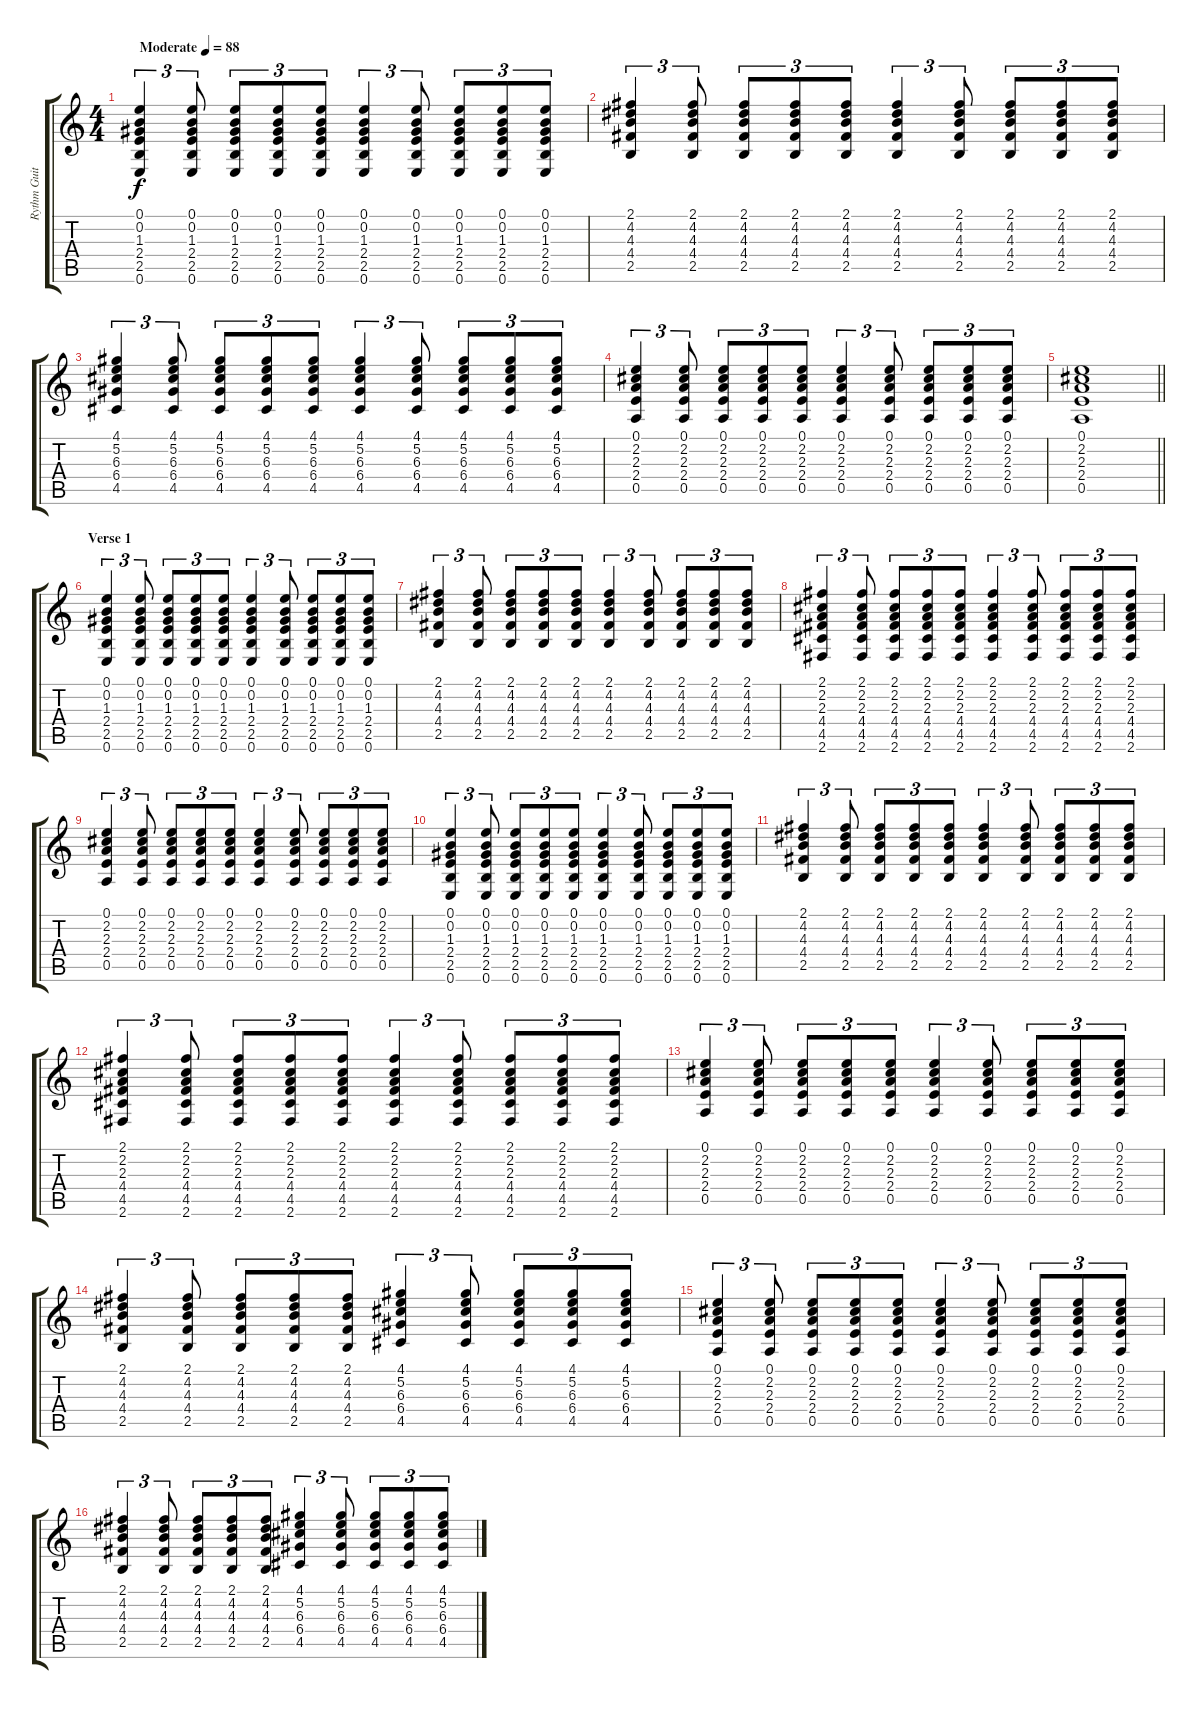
\track ("Rythm Guitar" "Rythm Guit") {instrument acousticguitarsteel}
\staff {score tabs}
\tuning (E4 B3 G3 D3 A2 E2) {hide}
\ts (4 4)
\tempo (88 "Moderate")
\clef g2
\ks c
(0.1 0.2 1.3 2.4 2.5 0.6).4{tu (3 2) dy f instrument acousticguitarsteel} (0.1 0.2 1.3 2.4 2.5 0.6).8{tu (3 2)} (0.1 0.2 1.3 2.4 2.5 0.6).8{tu (3 2)} (0.1 0.2 1.3 2.4 2.5 0.6).8{tu (3 2)} (0.1 0.2 1.3 2.4 2.5 0.6).8{tu (3 2)} (0.1 0.2 1.3 2.4 2.5 0.6).4{tu (3 2)} (0.1 0.2 1.3 2.4 2.5 0.6).8{tu (3 2)} (0.1 0.2 1.3 2.4 2.5 0.6).8{tu (3 2)} (0.1 0.2 1.3 2.4 2.5 0.6).8{tu (3 2)} (0.1 0.2 1.3 2.4 2.5 0.6).8{tu (3 2)} |
(2.1 4.2 4.3 4.4 2.5).4{tu (3 2)} (2.1 4.2 4.3 4.4 2.5).8{tu (3 2)} (2.1 4.2 4.3 4.4 2.5).8{tu (3 2)} (2.1 4.2 4.3 4.4 2.5).8{tu (3 2)} (2.1 4.2 4.3 4.4 2.5).8{tu (3 2)} (2.1 4.2 4.3 4.4 2.5).4{tu (3 2)} (2.1 4.2 4.3 4.4 2.5).8{tu (3 2)} (2.1 4.2 4.3 4.4 2.5).8{tu (3 2)} (2.1 4.2 4.3 4.4 2.5).8{tu (3 2)} (2.1 4.2 4.3 4.4 2.5).8{tu (3 2)} |
(4.1 5.2 6.3 6.4 4.5).4{tu (3 2)} (4.1 5.2 6.3 6.4 4.5).8{tu (3 2)} (4.1 5.2 6.3 6.4 4.5).8{tu (3 2)} (4.1 5.2 6.3 6.4 4.5).8{tu (3 2)} (4.1 5.2 6.3 6.4 4.5).8{tu (3 2)} (4.1 5.2 6.3 6.4 4.5).4{tu (3 2)} (4.1 5.2 6.3 6.4 4.5).8{tu (3 2)} (4.1 5.2 6.3 6.4 4.5).8{tu (3 2)} (4.1 5.2 6.3 6.4 4.5).8{tu (3 2)} (4.1 5.2 6.3 6.4 4.5).8{tu (3 2)} |
(0.1 2.2 2.3 2.4 0.5).4{tu (3 2)} (0.1 2.2 2.3 2.4 0.5).8{tu (3 2)} (0.1 2.2 2.3 2.4 0.5).8{tu (3 2)} (0.1 2.2 2.3 2.4 0.5).8{tu (3 2)} (0.1 2.2 2.3 2.4 0.5).8{tu (3 2)} (0.1 2.2 2.3 2.4 0.5).4{tu (3 2)} (0.1 2.2 2.3 2.4 0.5).8{tu (3 2)} (0.1 2.2 2.3 2.4 0.5).8{tu (3 2)} (0.1 2.2 2.3 2.4 0.5).8{tu (3 2)} (0.1 2.2 2.3 2.4 0.5).8{tu (3 2)} |
\barLineRight lightlight
(0.1 2.2 2.3 2.4 0.5).1 |
\section ("" "Verse 1")
(0.1 0.2 1.3 2.4 2.5 0.6).4{tu (3 2)} (0.1 0.2 1.3 2.4 2.5 0.6).8{tu (3 2)} (0.1 0.2 1.3 2.4 2.5 0.6).8{tu (3 2)} (0.1 0.2 1.3 2.4 2.5 0.6).8{tu (3 2)} (0.1 0.2 1.3 2.4 2.5 0.6).8{tu (3 2)} (0.1 0.2 1.3 2.4 2.5 0.6).4{tu (3 2)} (0.1 0.2 1.3 2.4 2.5 0.6).8{tu (3 2)} (0.1 0.2 1.3 2.4 2.5 0.6).8{tu (3 2)} (0.1 0.2 1.3 2.4 2.5 0.6).8{tu (3 2)} (0.1 0.2 1.3 2.4 2.5 0.6).8{tu (3 2)} |
(2.1 4.2 4.3 4.4 2.5).4{tu (3 2)} (2.1 4.2 4.3 4.4 2.5).8{tu (3 2)} (2.1 4.2 4.3 4.4 2.5).8{tu (3 2)} (2.1 4.2 4.3 4.4 2.5).8{tu (3 2)} (2.1 4.2 4.3 4.4 2.5).8{tu (3 2)} (2.1 4.2 4.3 4.4 2.5).4{tu (3 2)} (2.1 4.2 4.3 4.4 2.5).8{tu (3 2)} (2.1 4.2 4.3 4.4 2.5).8{tu (3 2)} (2.1 4.2 4.3 4.4 2.5).8{tu (3 2)} (2.1 4.2 4.3 4.4 2.5).8{tu (3 2)} |
(2.1 2.2 2.3 4.4 4.5 2.6).4{tu (3 2)} (2.1 2.2 2.3 4.4 4.5 2.6).8{tu (3 2)} (2.1 2.2 2.3 4.4 4.5 2.6).8{tu (3 2)} (2.1 2.2 2.3 4.4 4.5 2.6).8{tu (3 2)} (2.1 2.2 2.3 4.4 4.5 2.6).8{tu (3 2)} (2.1 2.2 2.3 4.4 4.5 2.6).4{tu (3 2)} (2.1 2.2 2.3 4.4 4.5 2.6).8{tu (3 2)} (2.1 2.2 2.3 4.4 4.5 2.6).8{tu (3 2)} (2.1 2.2 2.3 4.4 4.5 2.6).8{tu (3 2)} (2.1 2.2 2.3 4.4 4.5 2.6).8{tu (3 2)} |
(0.1 2.2 2.3 2.4 0.5).4{tu (3 2)} (0.1 2.2 2.3 2.4 0.5).8{tu (3 2)} (0.1 2.2 2.3 2.4 0.5).8{tu (3 2)} (0.1 2.2 2.3 2.4 0.5).8{tu (3 2)} (0.1 2.2 2.3 2.4 0.5).8{tu (3 2)} (0.1 2.2 2.3 2.4 0.5).4{tu (3 2)} (0.1 2.2 2.3 2.4 0.5).8{tu (3 2)} (0.1 2.2 2.3 2.4 0.5).8{tu (3 2)} (0.1 2.2 2.3 2.4 0.5).8{tu (3 2)} (0.1 2.2 2.3 2.4 0.5).8{tu (3 2)} |
(0.1 0.2 1.3 2.4 2.5 0.6).4{tu (3 2)} (0.1 0.2 1.3 2.4 2.5 0.6).8{tu (3 2)} (0.1 0.2 1.3 2.4 2.5 0.6).8{tu (3 2)} (0.1 0.2 1.3 2.4 2.5 0.6).8{tu (3 2)} (0.1 0.2 1.3 2.4 2.5 0.6).8{tu (3 2)} (0.1 0.2 1.3 2.4 2.5 0.6).4{tu (3 2)} (0.1 0.2 1.3 2.4 2.5 0.6).8{tu (3 2)} (0.1 0.2 1.3 2.4 2.5 0.6).8{tu (3 2)} (0.1 0.2 1.3 2.4 2.5 0.6).8{tu (3 2)} (0.1 0.2 1.3 2.4 2.5 0.6).8{tu (3 2)} |
(2.1 4.2 4.3 4.4 2.5).4{tu (3 2)} (2.1 4.2 4.3 4.4 2.5).8{tu (3 2)} (2.1 4.2 4.3 4.4 2.5).8{tu (3 2)} (2.1 4.2 4.3 4.4 2.5).8{tu (3 2)} (2.1 4.2 4.3 4.4 2.5).8{tu (3 2)} (2.1 4.2 4.3 4.4 2.5).4{tu (3 2)} (2.1 4.2 4.3 4.4 2.5).8{tu (3 2)} (2.1 4.2 4.3 4.4 2.5).8{tu (3 2)} (2.1 4.2 4.3 4.4 2.5).8{tu (3 2)} (2.1 4.2 4.3 4.4 2.5).8{tu (3 2)} |
(2.1 2.2 2.3 4.4 4.5 2.6).4{tu (3 2)} (2.1 2.2 2.3 4.4 4.5 2.6).8{tu (3 2)} (2.1 2.2 2.3 4.4 4.5 2.6).8{tu (3 2)} (2.1 2.2 2.3 4.4 4.5 2.6).8{tu (3 2)} (2.1 2.2 2.3 4.4 4.5 2.6).8{tu (3 2)} (2.1 2.2 2.3 4.4 4.5 2.6).4{tu (3 2)} (2.1 2.2 2.3 4.4 4.5 2.6).8{tu (3 2)} (2.1 2.2 2.3 4.4 4.5 2.6).8{tu (3 2)} (2.1 2.2 2.3 4.4 4.5 2.6).8{tu (3 2)} (2.1 2.2 2.3 4.4 4.5 2.6).8{tu (3 2)} |
(0.1 2.2 2.3 2.4 0.5).4{tu (3 2)} (0.1 2.2 2.3 2.4 0.5).8{tu (3 2)} (0.1 2.2 2.3 2.4 0.5).8{tu (3 2)} (0.1 2.2 2.3 2.4 0.5).8{tu (3 2)} (0.1 2.2 2.3 2.4 0.5).8{tu (3 2)} (0.1 2.2 2.3 2.4 0.5).4{tu (3 2)} (0.1 2.2 2.3 2.4 0.5).8{tu (3 2)} (0.1 2.2 2.3 2.4 0.5).8{tu (3 2)} (0.1 2.2 2.3 2.4 0.5).8{tu (3 2)} (0.1 2.2 2.3 2.4 0.5).8{tu (3 2)} |
(2.1 4.2 4.3 4.4 2.5).4{tu (3 2)} (2.1 4.2 4.3 4.4 2.5).8{tu (3 2)} (2.1 4.2 4.3 4.4 2.5).8{tu (3 2)} (2.1 4.2 4.3 4.4 2.5).8{tu (3 2)} (2.1 4.2 4.3 4.4 2.5).8{tu (3 2)} (4.1 5.2 6.3 6.4 4.5).4{tu (3 2)} (4.1 5.2 6.3 6.4 4.5).8{tu (3 2)} (4.1 5.2 6.3 6.4 4.5).8{tu (3 2)} (4.1 5.2 6.3 6.4 4.5).8{tu (3 2)} (4.1 5.2 6.3 6.4 4.5).8{tu (3 2)} |
(0.1 2.2 2.3 2.4 0.5).4{tu (3 2)} (0.1 2.2 2.3 2.4 0.5).8{tu (3 2)} (0.1 2.2 2.3 2.4 0.5).8{tu (3 2)} (0.1 2.2 2.3 2.4 0.5).8{tu (3 2)} (0.1 2.2 2.3 2.4 0.5).8{tu (3 2)} (0.1 2.2 2.3 2.4 0.5).4{tu (3 2)} (0.1 2.2 2.3 2.4 0.5).8{tu (3 2)} (0.1 2.2 2.3 2.4 0.5).8{tu (3 2)} (0.1 2.2 2.3 2.4 0.5).8{tu (3 2)} (0.1 2.2 2.3 2.4 0.5).8{tu (3 2)} |
(2.1 4.2 4.3 4.4 2.5).4{tu (3 2)} (2.1 4.2 4.3 4.4 2.5).8{tu (3 2)} (2.1 4.2 4.3 4.4 2.5).8{tu (3 2)} (2.1 4.2 4.3 4.4 2.5).8{tu (3 2)} (2.1 4.2 4.3 4.4 2.5).8{tu (3 2)} (4.1 5.2 6.3 6.4 4.5).4{tu (3 2)} (4.1 5.2 6.3 6.4 4.5).8{tu (3 2)} (4.1 5.2 6.3 6.4 4.5).8{tu (3 2)} (4.1 5.2 6.3 6.4 4.5).8{tu (3 2)} (4.1 5.2 6.3 6.4 4.5).8{tu (3 2)}
